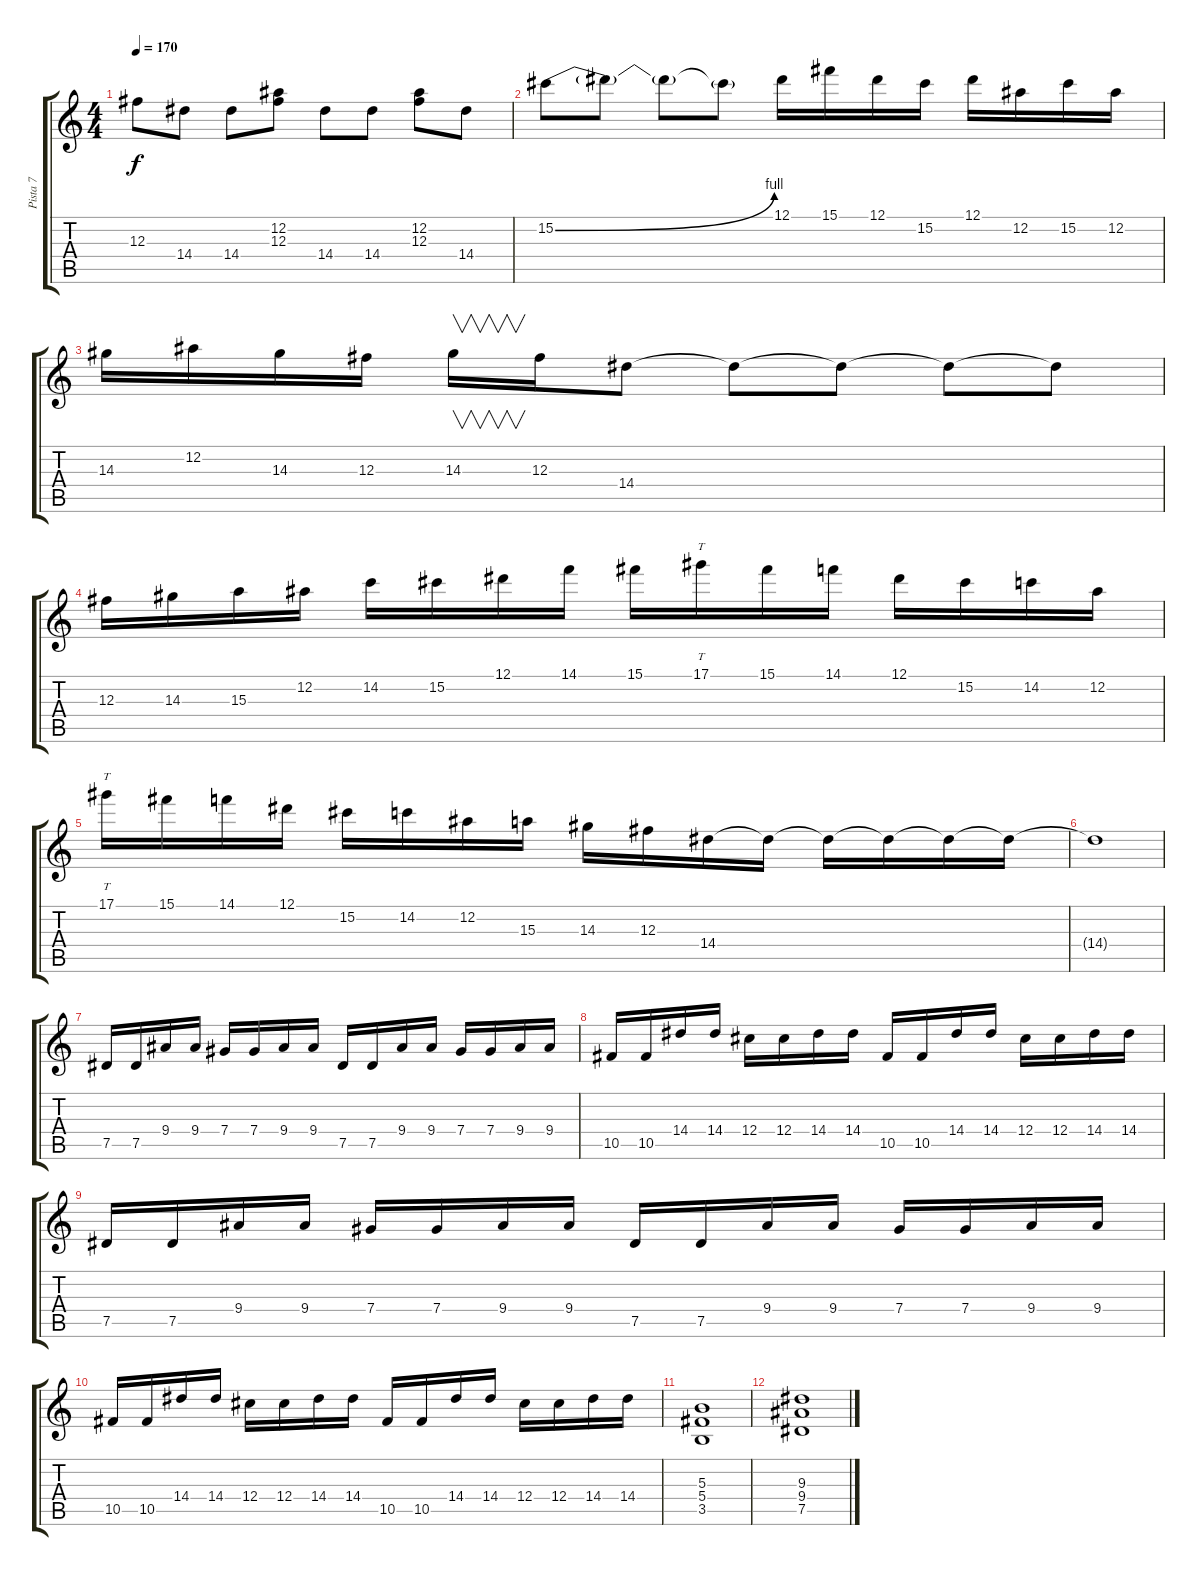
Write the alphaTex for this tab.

\track ("Pista 7" "Pista 7") {instrument distortionguitar}
\staff {score tabs}
\tuning (Eb4 Bb3 Gb3 Db3 Ab2 Eb2) {hide}
\ts (4 4)
\tempo 170
\clef g2
\ks c
12.3.8{dy f} 14.4.8 14.4.8 (12.2 12.3).8 14.4.8 14.4.8 (12.2 12.3).8 14.4.8 |
15.2{be (bend 0 0 60 4)}.8 15.2{t}.8 15.2{t}.8 15.2{t}.8 12.1.16 15.1.16 12.1.16 15.2.16 12.1.16 12.2.16 15.2.16 12.2.16 |
14.3.16 12.2.16 14.3.16 12.3.16 14.3.16{v} 12.3.16 14.4.8 14.4{t}.8 14.4{t}.8 14.4{t}.8 14.4{t}.8 |
12.3.16 14.3.16 15.3.16 12.2.16 14.2.16 15.2.16 12.1.16 14.1.16 15.1.16 17.1.16{tt} 15.1.16 14.1.16 12.1.16 15.2.16 14.2.16 12.2.16 |
17.1.16{tt} 15.1.16 14.1.16 12.1.16 15.2.16 14.2.16 12.2.16 15.3.16 14.3.16 12.3.16 14.4.16 14.4{t}.16 14.4{t}.16 14.4{t}.16 14.4{t}.16 14.4{t}.16 |
14.4{t}.1 |
7.5.16{volume 16 balance 16} 7.5.16 9.4.16 9.4.16 7.4.16 7.4.16 9.4.16 9.4.16 7.5.16 7.5.16 9.4.16 9.4.16 7.4.16 7.4.16 9.4.16 9.4.16 |
10.5.16 10.5.16 14.4.16 14.4.16 12.4.16 12.4.16 14.4.16 14.4.16 10.5.16 10.5.16 14.4.16 14.4.16 12.4.16 12.4.16 14.4.16 14.4.16 |
7.5.16 7.5.16 9.4.16 9.4.16 7.4.16 7.4.16 9.4.16 9.4.16 7.5.16 7.5.16 9.4.16 9.4.16 7.4.16 7.4.16 9.4.16 9.4.16 |
10.5.16 10.5.16 14.4.16 14.4.16 12.4.16 12.4.16 14.4.16 14.4.16 10.5.16 10.5.16 14.4.16 14.4.16 12.4.16 12.4.16 14.4.16 14.4.16 |
(5.3 5.4 3.5).1 |
(9.3 9.4 7.5).1
